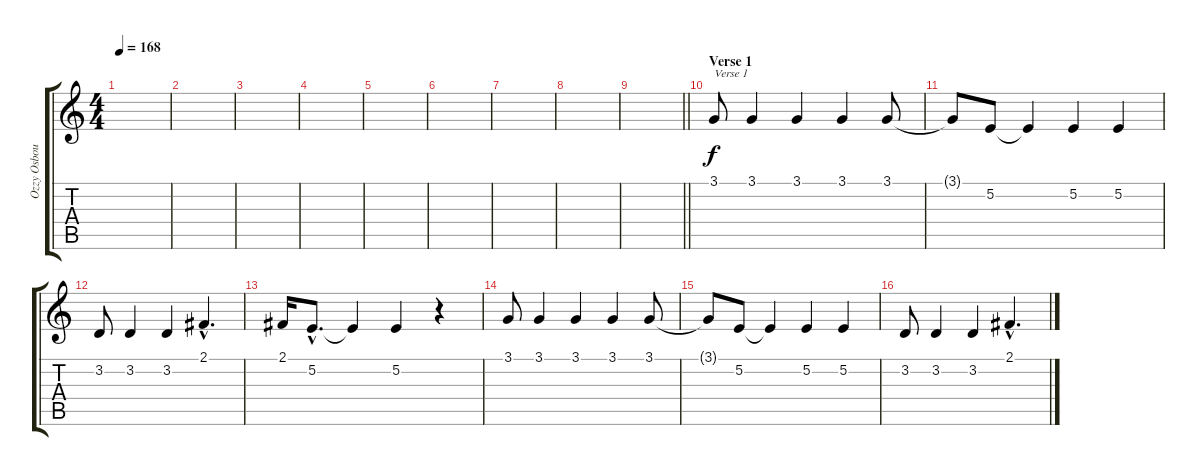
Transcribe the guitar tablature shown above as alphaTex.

\track ("Ozzy Osbourne" "Ozzy Osbou") {instrument harmonica}
\staff {score tabs}
\tuning (E4 B3 G3 D3 A2 E2) {hide}
\ts (4 4)
\tempo 168
\clef g2
\ks c
|
|
|
|
|
|
|
|
\barLineRight lightlight
|
\section ("" "Verse 1")
3.1.8{txt "Verse 1"} 3.1.4 3.1.4 3.1.4 3.1.8 |
3.1{t}.8 5.2.8 5.2{t}.4 5.2.4 5.2.4 |
3.2.8 3.2.4 3.2.4 2.1{hac}.4{d} |
2.1.16 5.2{hac}.8{d} 5.2{t}.4 5.2.4 r.4 |
3.1.8 3.1.4 3.1.4 3.1.4 3.1.8 |
3.1{t}.8 5.2.8 5.2{t}.4 5.2.4 5.2.4 |
3.2.8 3.2.4 3.2.4 2.1{hac}.4{d}
